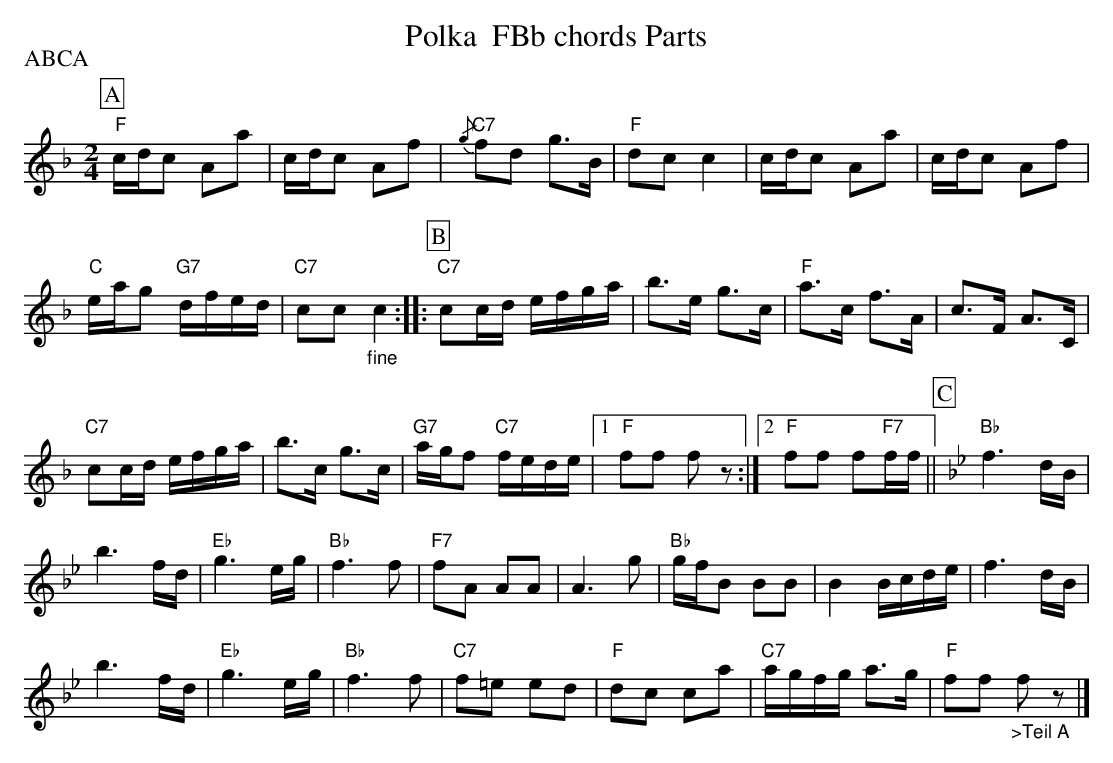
X:1
T: Polka  FBb chords Parts
P:ABCA
M:2/4
L:1/16
K:F %%MIDI gchordon
[P:A] "F"cdc2 A2a2 | cdc2 A2f2 | "C7"{/g}f2d2 g3B | "F"d2c2c4 | cdc2 A2a2 | cdc2 A2f2 |
"C"eag2 "G7"dfed | "C7"c2c2"_fine"c4 ::[P:B]  "C7"c2cd efga | b3e g3c | "F"a3c f3A | c3F A3C |
"C7"c2cd efga | b3c g3c | "G7"agf2 "C7"fede |1 "F"f2f2 f2z2 :|2 "F"f2f2 f2"F7"ff || [P:C] [K:Bb] "Bb"f6dB |
b6fd | "Eb"g6eg | "Bb"f6f2 | "F7"f2A2 A2A2 | A6g2 | "Bb"gfB2 B2B2 | B4 Bcde | f6dB |
b6fd | "Eb"g6eg | "Bb"f6f2 | "C7"f2=e2 e2d2 | "F"d2c2 c2a2 | "C7"agfg a3g | "F"f2f2 "_>Teil A"f2z2 |]
